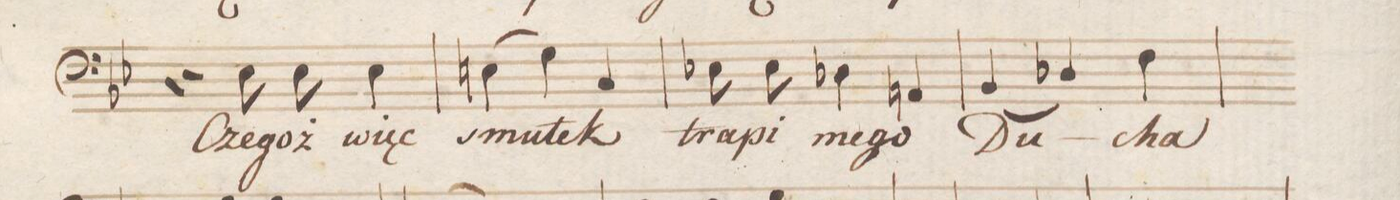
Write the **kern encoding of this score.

**kern	**text	**dynam
*I"Baſso.	*	*
*clefF4	*	*
*k[b-e-]	*	*
*met(C.|)	*	*
*M3/4	*	*
4r	.	.
8E-\	Cze-	.
8E-\	-goż	.
4E-\	więc	.
=81	=81	=81
(4En\	smu-	.
4G\)	.	.
4C/	-tek	.
=82	=82	=82
8E-X\	tra-	.
8E-\	-pi	.
4D-X\	me-	.
4AAn/	-go	.
=83	=83	=83
(4BB-/	Du-	.
4D-X/)	.	.
4F\	-cha	.
=84	=84	=84
*-	*-	*-
